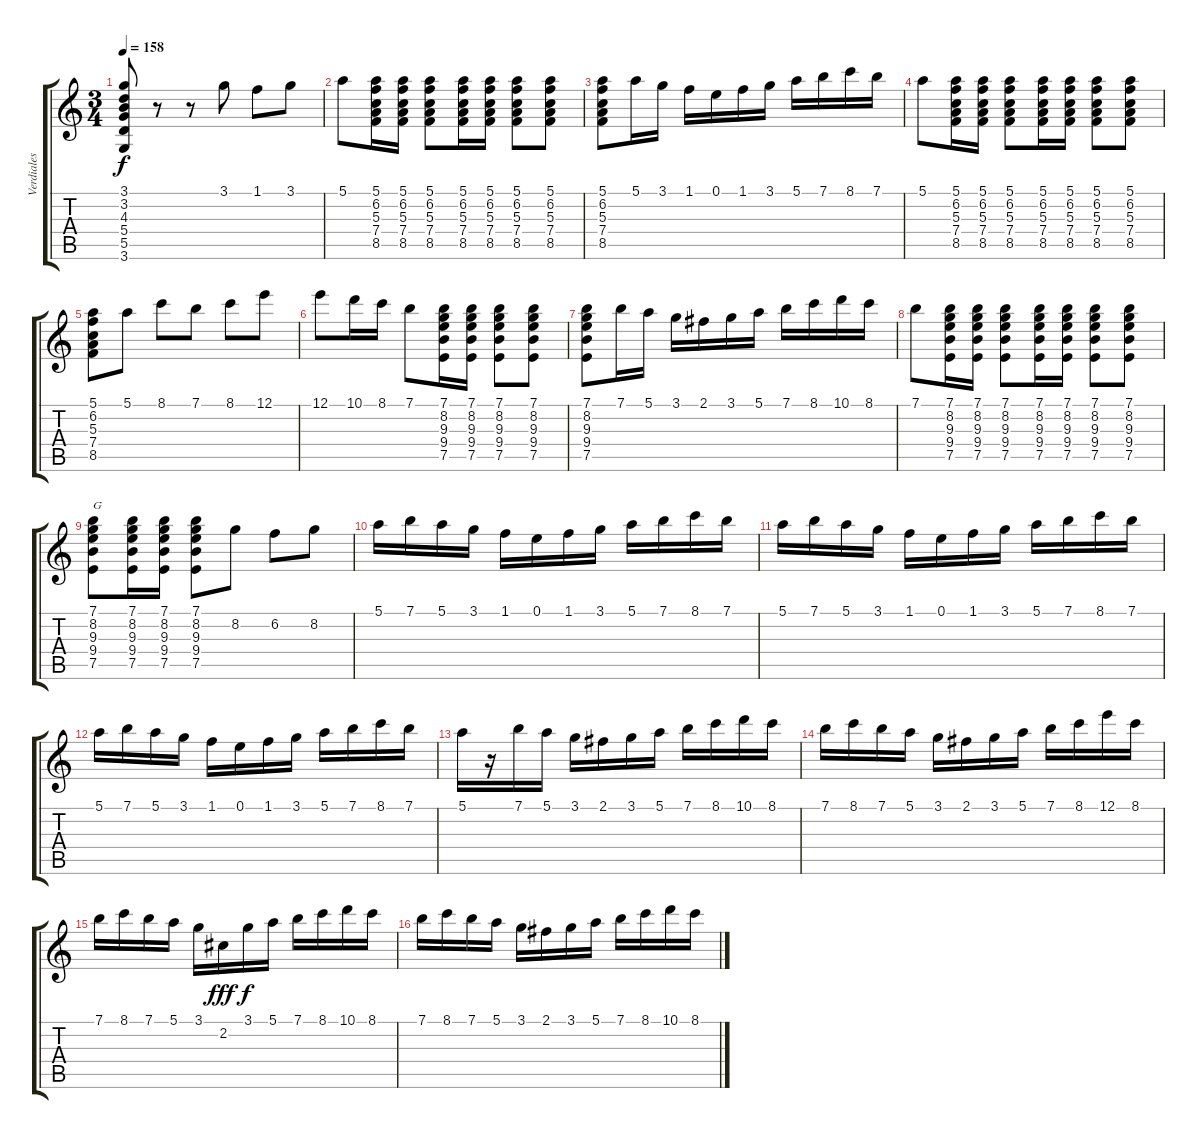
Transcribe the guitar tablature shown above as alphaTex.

\track ("Verdiales" "Verdiales") {instrument acousticguitarnylon}
\staff {score tabs}
\tuning (E4 B3 G3 D3 A2 E2) {hide}
\ts (3 4)
\tempo 158
\clef g2
\ks c
(3.1 3.2 4.3 5.4 5.5 3.6).8{dy f} r.8 r.8 3.1.8 1.1.8 3.1.8 |
5.1.8 (5.1 6.2 5.3 7.4 8.5).16 (5.1 6.2 5.3 7.4 8.5).16 (5.1 6.2 5.3 7.4 8.5).8 (5.1 6.2 5.3 7.4 8.5).16 (5.1 6.2 5.3 7.4 8.5).16 (5.1 6.2 5.3 7.4 8.5).8 (5.1 6.2 5.3 7.4 8.5).8 |
(5.1 6.2 5.3 7.4 8.5).8 5.1.16 3.1.16 1.1.16 0.1.16 1.1.16 3.1.16 5.1.16 7.1.16 8.1.16 7.1.16 |
5.1.8 (5.1 6.2 5.3 7.4 8.5).16 (5.1 6.2 5.3 7.4 8.5).16 (5.1 6.2 5.3 7.4 8.5).8 (5.1 6.2 5.3 7.4 8.5).16 (5.1 6.2 5.3 7.4 8.5).16 (5.1 6.2 5.3 7.4 8.5).8 (5.1 6.2 5.3 7.4 8.5).8 |
(5.1 6.2 5.3 7.4 8.5).8 5.1.8 8.1.8 7.1.8 8.1.8 12.1.8 |
12.1.8 10.1.16 8.1.16 7.1.8 (7.1 8.2 9.3 9.4 7.5).16 (7.1 8.2 9.3 9.4 7.5).16 (7.1 8.2 9.3 9.4 7.5).8 (7.1 8.2 9.3 9.4 7.5).8 |
(7.1 8.2 9.3 9.4 7.5).8 7.1.16 5.1.16 3.1.16 2.1.16 3.1.16 5.1.16 7.1.16 8.1.16 10.1.16 8.1.16 |
7.1.8 (7.1 8.2 9.3 9.4 7.5).16 (7.1 8.2 9.3 9.4 7.5).16 (7.1 8.2 9.3 9.4 7.5).8 (7.1 8.2 9.3 9.4 7.5).16 (7.1 8.2 9.3 9.4 7.5).16 (7.1 8.2 9.3 9.4 7.5).8 (7.1 8.2 9.3 9.4 7.5).8 |
(7.1 8.2 9.3 9.4 7.5).8{txt "G"} (7.1 8.2 9.3 9.4 7.5).16 (7.1 8.2 9.3 9.4 7.5).16 (7.1 8.2 9.3 9.4 7.5).8 8.2.8 6.2.8 8.2.8 |
5.1.16 7.1.16 5.1.16 3.1.16 1.1.16 0.1.16 1.1.16 3.1.16 5.1.16 7.1.16 8.1.16 7.1.16 |
5.1.16 7.1.16 5.1.16 3.1.16 1.1.16 0.1.16 1.1.16 3.1.16 5.1.16 7.1.16 8.1.16 7.1.16 |
5.1.16 7.1.16 5.1.16 3.1.16 1.1.16 0.1.16 1.1.16 3.1.16 5.1.16 7.1.16 8.1.16 7.1.16 |
5.1.16 r.16 7.1.16 5.1.16 3.1.16 2.1.16 3.1.16 5.1.16 7.1.16 8.1.16 10.1.16 8.1.16 |
7.1.16 8.1.16 7.1.16 5.1.16 3.1.16 2.1.16 3.1.16 5.1.16 7.1.16 8.1.16 12.1.16 8.1.16 |
7.1.16 8.1.16 7.1.16 5.1.16 3.1.16 2.2.16{dy fff} 3.1.16{dy f} 5.1.16 7.1.16 8.1.16 10.1.16 8.1.16 |
7.1.16 8.1.16 7.1.16 5.1.16 3.1.16 2.1.16 3.1.16 5.1.16 7.1.16 8.1.16 10.1.16 8.1.16
